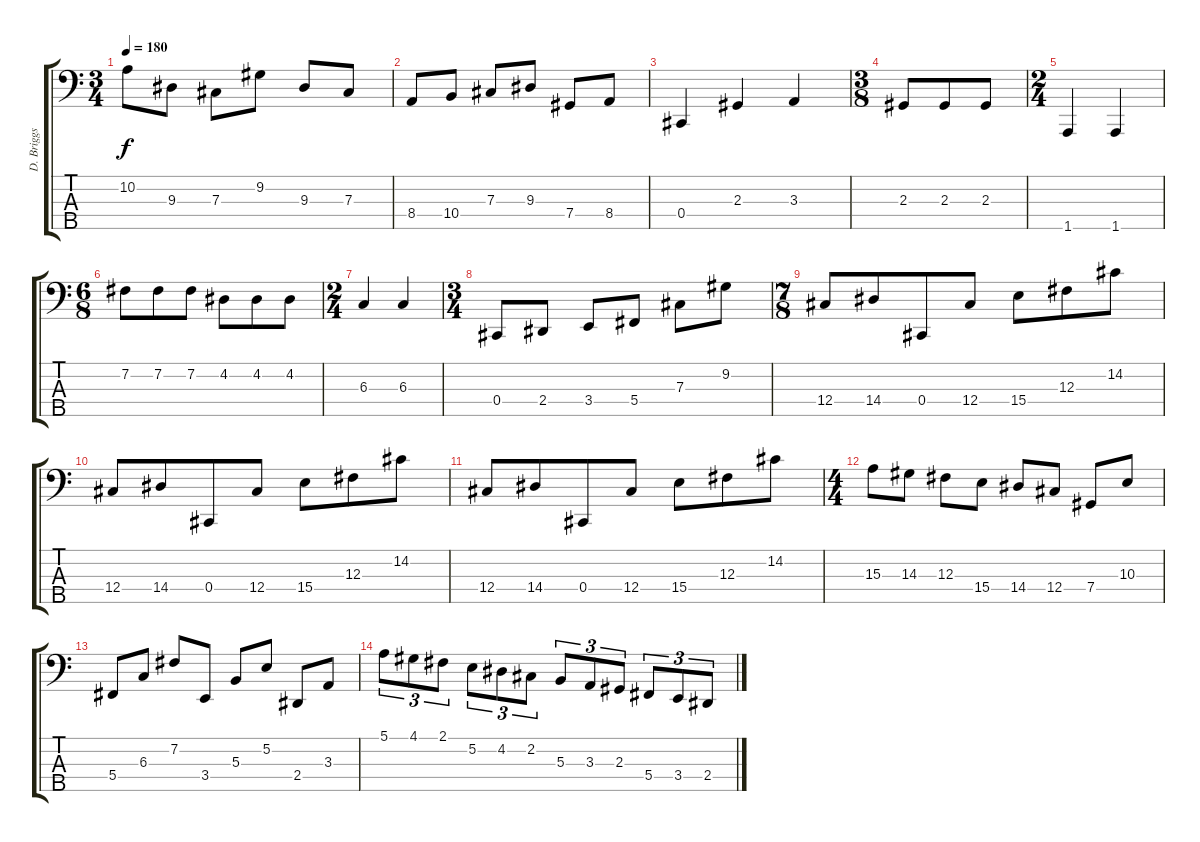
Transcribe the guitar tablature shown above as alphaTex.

\track ("D. Briggs Bass" "D. Briggs ") {instrument electricbassfinger}
\staff {score tabs}
\tuning (E2 B1 Gb1 Db1 Ab0) {hide}
\ts (3 4)
\tempo 180
\clef f4
\ks c
10.2.8{dy f} 9.3.8 7.3.8 9.2.8 9.3.8 7.3.8 |
8.4.8 10.4.8 7.3.8 9.3.8 7.4.8 8.4.8 |
0.4.4 2.3.4 3.3.4 |
\ts (3 8)
2.3.8 2.3.8 2.3.8 |
\ts (2 4)
1.5.4 1.5.4 |
\ts (6 8)
7.2.8 7.2.8 7.2.8 4.2.8 4.2.8 4.2.8 |
\ts (2 4)
6.3.4 6.3.4 |
\ts (3 4)
0.4.8 2.4.8 3.4.8 5.4.8 7.3.8 9.2.8 |
\ts (7 8)
12.4.8 14.4.8 0.4.8 12.4.8 15.4.8 12.3.8 14.2.8 |
12.4.8 14.4.8 0.4.8 12.4.8 15.4.8 12.3.8 14.2.8 |
12.4.8 14.4.8 0.4.8 12.4.8 15.4.8 12.3.8 14.2.8 |
\ts (4 4)
15.3.8 14.3.8 12.3.8 15.4.8 14.4.8 12.4.8 7.4.8 10.3.8 |
5.4.8 6.3.8 7.2.8 3.4.8 5.3.8 5.2.8 2.4.8 3.3.8 |
5.1.8{tu (3 2)} 4.1.8{tu (3 2)} 2.1.8{tu (3 2)} 5.2.8{tu (3 2)} 4.2.8{tu (3 2)} 2.2.8{tu (3 2)} 5.3.8{tu (3 2)} 3.3.8{tu (3 2)} 2.3.8{tu (3 2)} 5.4.8{tu (3 2)} 3.4.8{tu (3 2)} 2.4.8{tu (3 2)}
